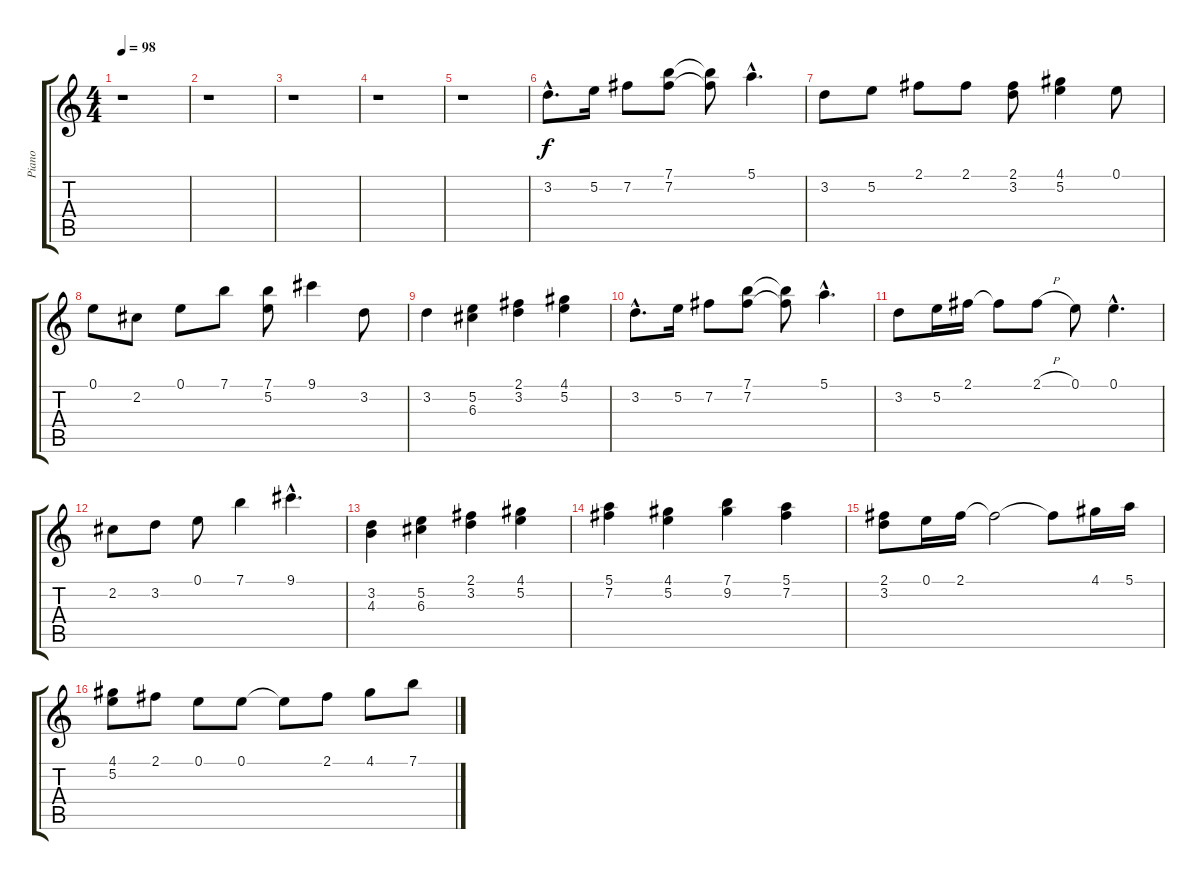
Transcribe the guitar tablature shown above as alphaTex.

\track ("Piano" "Piano") {instrument acousticgrandpiano}
\staff {score tabs}
\tuning (E5 B4 G4 D4 A3 E3) {hide}
\ts (4 4)
\tempo 98
\clef g2
\ks c
r.1{dy f instrument acousticgrandpiano} |
r.1 |
r.1 |
r.1 |
r.1 |
3.2{hac}.8{d} 5.2.16 7.2.8 (7.1 7.2).8 (7.1{t} 7.2{t}).8 5.1{hac}.4{d} |
3.2.8 5.2.8 2.1.8 2.1.8 (2.1 3.2).8 (4.1 5.2).4 0.1.8 |
0.1.8 2.2.8 0.1.8 7.1.8 (7.1 5.2).8 9.1.4 3.2.8 |
3.2.4 (5.2 6.3).4 (2.1 3.2).4 (4.1 5.2).4 |
3.2{hac}.8{d} 5.2.16 7.2.8 (7.1 7.2).8 (7.1{t} 7.2{t}).8 5.1{hac}.4{d} |
3.2.8 5.2.16 2.1.16 2.1{t}.8 2.1{h}.8 0.1.8 0.1{hac}.4{d} |
2.2.8 3.2.8 0.1.8 7.1.4 9.1{hac}.4{d} |
(3.2 4.3).4 (5.2 6.3).4 (2.1 3.2).4 (4.1 5.2).4 |
(5.1 7.2).4 (4.1 5.2).4 (7.1 9.2).4 (5.1 7.2).4 |
(2.1 3.2).8 0.1.16 2.1.16 2.1{t}.2 2.1{t}.8 4.1.16 5.1.16 |
(4.1 5.2).8 2.1.8 0.1.8 0.1.8 0.1{t}.8 2.1.8 4.1.8 7.1.8
